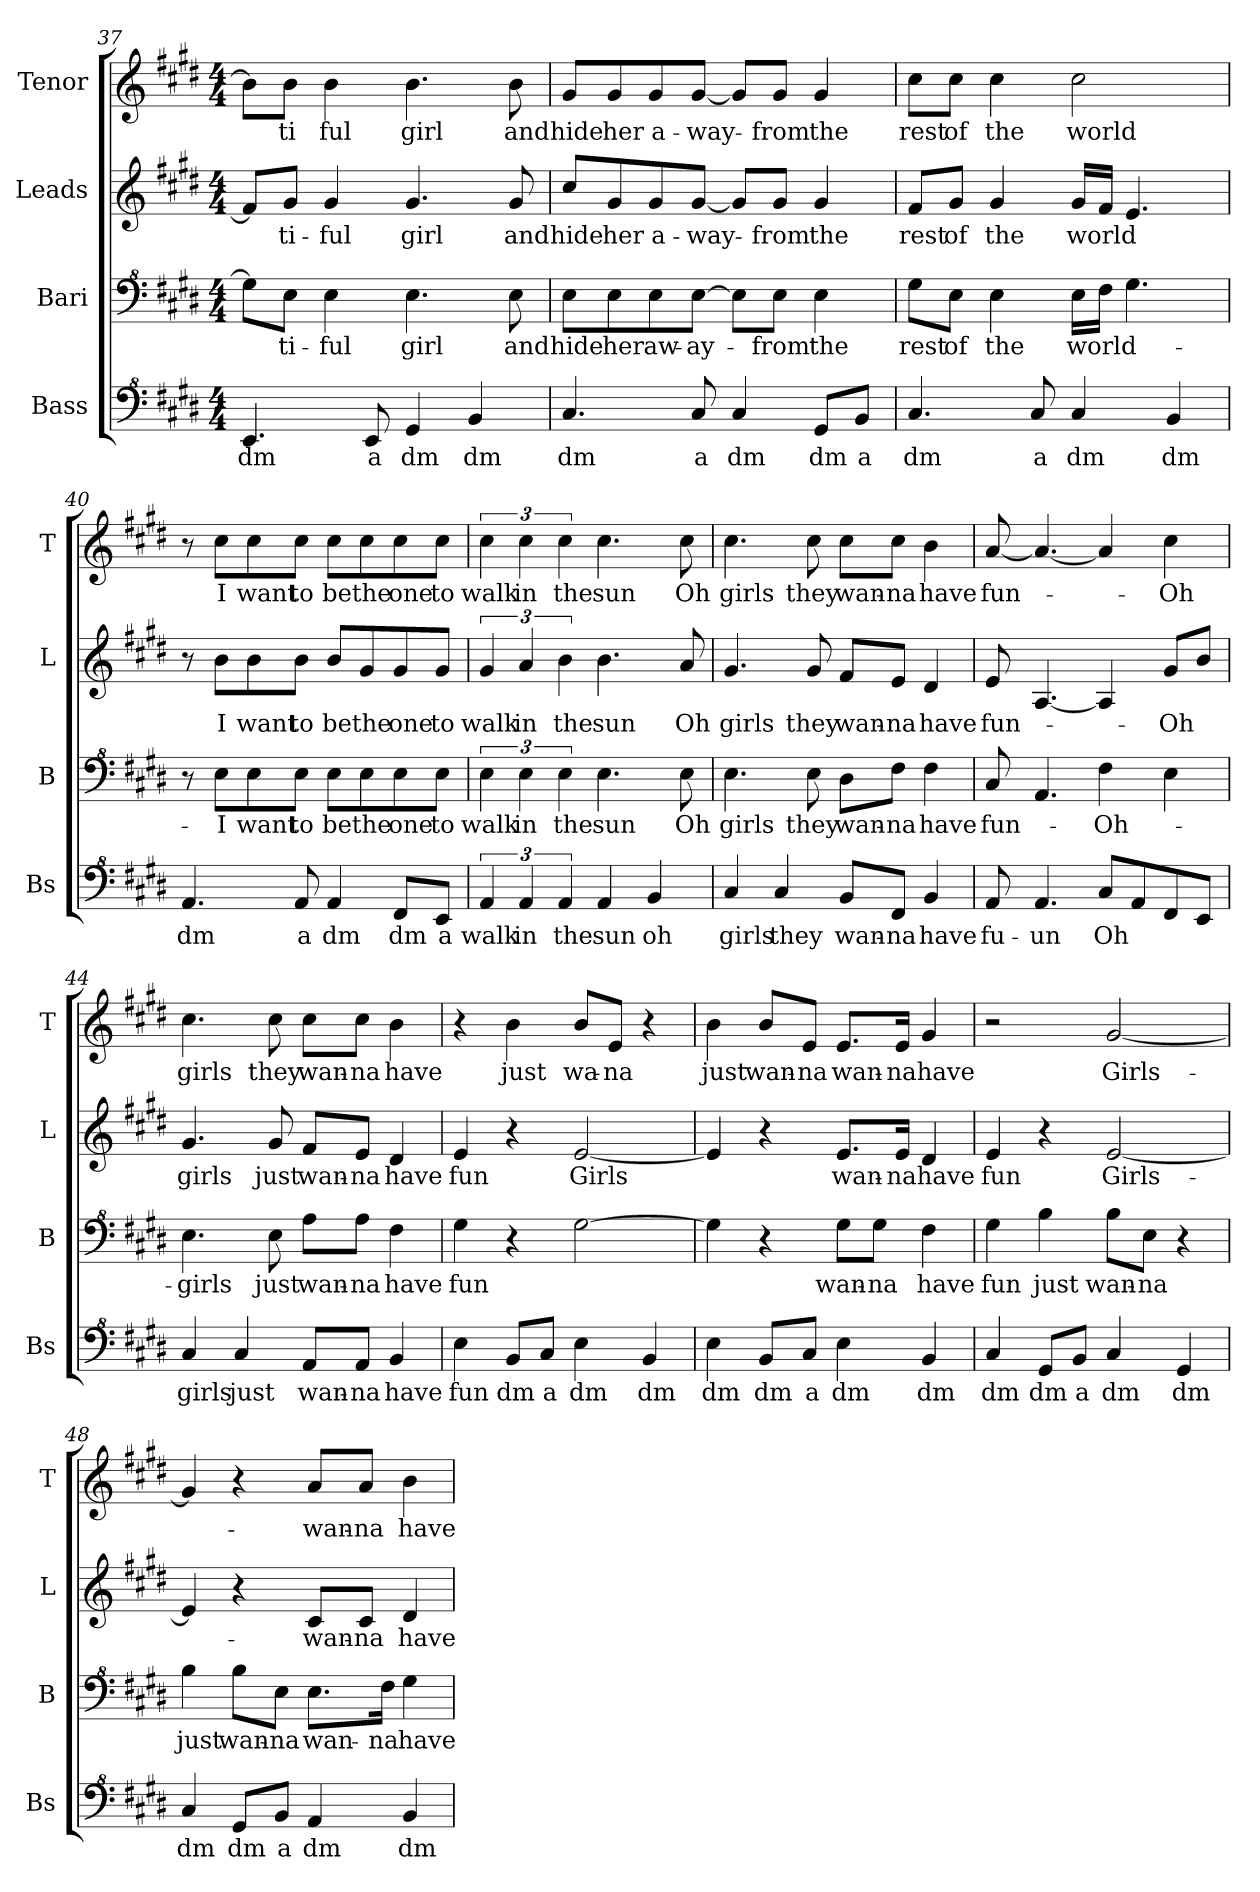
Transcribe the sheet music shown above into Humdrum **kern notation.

**kern	**text	**kern	**text	**kern	**text	**kern	**text
*part4	*part4	*part3	*part3	*part2	*part2	*part1	*part1
*staff4	*staff4	*staff3	*staff3	*staff2	*staff2	*staff1	*staff1
*I"Bass	*	*I"Bari	*	*I"Leads	*	*I"Tenor	*
*I'Bs	*	*I'B	*	*I'L	*	*I'T	*
*clefF^4	*	*clefF^4	*	*clefG2	*	*clefG2	*
*k[f#c#g#d#]	*	*k[f#c#g#d#]	*	*k[f#c#g#d#]	*	*k[f#c#g#d#]	*
*M4/4	*	*M4/4	*	*M4/4	*	*M4/4	*
=37	=37	=37	=37	=37	=37	=37	=37
!	!LO:LY:b	!	!	!	!	!	!
4.E/	dm	8g#\L]	.	8f#/L]	.	8b\L]	.
!	!	!	!LO:LY:b	!	!LO:LY:b	!	!LO:LY:b
.	.	8e\J	-ti-	8g#/J	-ti-	8b\J	-ti
!	!	!	!LO:LY:b	!	!LO:LY:b	!	!LO:LY:b
.	.	4e\	-ful	4g#/	-ful	4b\	ful
!	!LO:LY:b	!	!	!	!	!	!
8E/	a	.	.	.	.	.	.
!	!LO:LY:b	!	!LO:LY:b	!	!LO:LY:b	!	!LO:LY:b
4G#/	dm	4.e\	girl	4.g#/	girl	4.b\	girl
!	!LO:LY:b	!	!	!	!	!	!
4B/	dm	.	.	.	.	.	.
!	!	!	!LO:LY:b	!	!LO:LY:b	!	!LO:LY:b
.	.	8e\	and	8g#/	and	8b\	and
!!LO:LB:g=z
=38	=38	=38	=38	=38	=38	=38	=38
!	!LO:LY:b	!	!LO:LY:b	!	!LO:LY:b	!	!LO:LY:b
4.c#/	dm	8e\L	hide	8cc#/L	hide	8g#/L	hide
!	!	!	!LO:LY:b	!	!LO:LY:b	!	!LO:LY:b
.	.	8e\	her	8g#/	her	8g#/	her
!	!	!	!LO:LY:b	!	!LO:LY:b	!	!LO:LY:b
.	.	8e\	aw-	8g#/	a-	8g#/	a-
!	!LO:LY:b	!	!LO:LY:b	!	!LO:LY:b	!	!LO:LY:b
8c#/	a	[8e\J	-ay-	[8g#/J	-way-	[8g#/J	-way-
!	!LO:LY:b	!	!	!	!	!	!
4c#/	dm	8e\L]	.	8g#/L]	.	8g#/L]	.
!	!	!	!LO:LY:b	!	!LO:LY:b	!	!LO:LY:b
.	.	8e\J	-from	8g#/J	-from	8g#/J	-from
!	!LO:LY:b	!	!LO:LY:b	!	!LO:LY:b	!	!LO:LY:b
8G#/L	dm	4e\	the	4g#/	the	4g#/	the
!	!LO:LY:b	!	!	!	!	!	!
8B/J	a	.	.	.	.	.	.
=39	=39	=39	=39	=39	=39	=39	=39
!	!LO:LY:b	!	!LO:LY:b	!	!LO:LY:b	!	!LO:LY:b
4.c#/	dm	8g#\L	rest	8f#/L	rest	8cc#\L	rest
!	!	!	!LO:LY:b	!	!LO:LY:b	!	!LO:LY:b
.	.	8e\J	of	8g#/J	of	8cc#\J	of
!	!	!	!LO:LY:b	!	!LO:LY:b	!	!LO:LY:b
.	.	4e\	the	4g#/	the	4cc#\	the
!	!LO:LY:b	!	!	!	!	!	!
8c#/	a	.	.	.	.	.	.
!	!LO:LY:b	!	!LO:LY:b	!	!LO:LY:b	!	!LO:LY:b
4c#/	dm	16e\LL	world-	16g#/LL	world	2cc#\	world
.	.	16f#\JJ	.	16f#/JJ	.	.	.
.	.	4.g#\	.	4.e/	.	.	.
!	!LO:LY:b	!	!	!	!	!	!
4B/	dm	.	.	.	.	.	.
=40	=40	=40	=40	=40	=40	=40	=40
!	!LO:LY:b	!	!	!	!	!	!
4.A/	dm	8r	.	8r	.	8r	.
!	!	!	!LO:LY:b	!	!LO:LY:b	!	!LO:LY:b
.	.	8e\L	-I	8b\L	I	8cc#\L	I
!	!	!	!LO:LY:b	!	!LO:LY:b	!	!LO:LY:b
.	.	8e\	want	8b\	want	8cc#\	want
!	!LO:LY:b	!	!LO:LY:b	!	!LO:LY:b	!	!LO:LY:b
8A/	a	8e\J	to	8b\J	to	8cc#\J	to
!	!LO:LY:b	!	!LO:LY:b	!	!LO:LY:b	!	!LO:LY:b
4A/	dm	8e\L	be	8b/L	be	8cc#\L	be
!	!	!	!LO:LY:b	!	!LO:LY:b	!	!LO:LY:b
.	.	8e\	the	8g#/	the	8cc#\	the
!	!LO:LY:b	!	!LO:LY:b	!	!LO:LY:b	!	!LO:LY:b
8F#/L	dm	8e\	one	8g#/	one	8cc#\	one
!	!LO:LY:b	!	!LO:LY:b	!	!LO:LY:b	!	!LO:LY:b
8E/J	a	8e\J	to	8g#/J	to	8cc#\J	to
!!LO:PB:g=z
=41	=41	=41	=41	=41	=41	=41	=41
!	!LO:LY:b	!	!LO:LY:b	!	!LO:LY:b	!	!LO:LY:b
6A/	walk	6e\	walk	6g#/	walk	6cc#\	walk
!	!LO:LY:b	!	!LO:LY:b	!	!LO:LY:b	!	!LO:LY:b
6A/	in	6e\	in	6a/	in	6cc#\	in
!	!LO:LY:b	!	!LO:LY:b	!	!LO:LY:b	!	!LO:LY:b
6A/	the	6e\	the	6b\	the	6cc#\	the
!	!LO:LY:b	!	!LO:LY:b	!	!LO:LY:b	!	!LO:LY:b
4A/	sun	4.e\	sun	4.b\	sun	4.cc#\	sun
!	!LO:LY:b	!	!	!	!	!	!
4B/	oh	.	.	.	.	.	.
!	!	!	!LO:LY:b	!	!LO:LY:b	!	!LO:LY:b
.	.	8e\	Oh	8a/	Oh	8cc#\	Oh
=42	=42	=42	=42	=42	=42	=42	=42
!	!LO:LY:b	!	!LO:LY:b	!	!LO:LY:b	!	!LO:LY:b
4c#/	girls	4.e\	girls	4.g#/	girls	4.cc#\	girls
!	!LO:LY:b	!	!	!	!	!	!
4c#/	they	.	.	.	.	.	.
!	!	!	!LO:LY:b	!	!LO:LY:b	!	!LO:LY:b
.	.	8e\	they	8g#/	they	8cc#\	they
!	!LO:LY:b	!	!LO:LY:b	!	!LO:LY:b	!	!LO:LY:b
8B/L	wan-	8d#\L	wan-	8f#/L	wan-	8cc#\L	wan-
!	!LO:LY:b	!	!LO:LY:b	!	!LO:LY:b	!	!LO:LY:b
8F#/J	-na	8f#\J	-na	8e/J	-na	8cc#\J	-na
!	!LO:LY:b	!	!LO:LY:b	!	!LO:LY:b	!	!LO:LY:b
4B/	have	4f#\	have	4d#/	have	4b\	have
=43	=43	=43	=43	=43	=43	=43	=43
!	!LO:LY:b	!	!LO:LY:b	!	!LO:LY:b	!	!LO:LY:b
8A/	fu-	8c#/	fun-	8e/	fun-	[8a/	fun-
!	!LO:LY:b	!	!	!	!	!	!
4.A/	-un	4.A/	.	[4.A/	.	4.a/_	.
!	!LO:LY:b	!	!LO:LY:b	!	!	!	!
8c#/L	Oh	4f#\	-Oh-	4A/]	.	4a/]	.
8A/	.	.	.	.	.	.	.
!	!	!	!	!	!LO:LY:b	!	!LO:LY:b
8F#/	.	4e\	.	8g#/L	-Oh	4cc#\	-Oh
8E/J	.	.	.	8b/J	.	.	.
=44	=44	=44	=44	=44	=44	=44	=44
!	!LO:LY:b	!	!LO:LY:b	!	!LO:LY:b	!	!LO:LY:b
4c#/	girls	4.e\	-girls	4.g#/	-girls	4.cc#\	girls
!	!LO:LY:b	!	!	!	!	!	!
4c#/	just	.	.	.	.	.	.
!	!	!	!LO:LY:b	!	!LO:LY:b	!	!LO:LY:b
.	.	8e\	just	8g#/	just	8cc#\	they
!	!LO:LY:b	!	!LO:LY:b	!	!LO:LY:b	!	!LO:LY:b
8A/L	wan-	8a\L	wan-	8f#/L	wan-	8cc#\L	wan-
!	!LO:LY:b	!	!LO:LY:b	!	!LO:LY:b	!	!LO:LY:b
8A/J	-na	8a\J	-na	8e/J	-na	8cc#\J	-na
!	!LO:LY:b	!	!LO:LY:b	!	!LO:LY:b	!	!LO:LY:b
4B/	have	4f#\	have	4d#/	have	4b\	have
!!LO:LB:g=z
=45	=45	=45	=45	=45	=45	=45	=45
!	!LO:LY:b	!	!LO:LY:b	!	!LO:LY:b	!	!
4e\	fun	4g#\	fun	4e/	fun	4r	.
!	!LO:LY:b	!	!	!	!	!	!LO:LY:b
8B/L	dm	4r	.	4r	.	4b\	just
!	!LO:LY:b	!	!	!	!	!	!
8c#/J	a	.	.	.	.	.	.
!	!LO:LY:b	!	!	!	!LO:LY:b	!	!LO:LY:b
4e\	dm	[2g#\	.	[2e/	Girls	8b/L	wa-
!	!	!	!	!	!	!	!LO:LY:b
.	.	.	.	.	.	8e/J	-na
!	!LO:LY:b	!	!	!	!	!	!
4B/	dm	.	.	.	.	4r	.
=46	=46	=46	=46	=46	=46	=46	=46
!	!LO:LY:b	!	!	!	!	!	!LO:LY:b
4e\	dm	4g#\]	.	4e/]	.	4b\	just
!	!LO:LY:b	!	!	!	!	!	!LO:LY:b
8B/L	dm	4r	.	4r	.	8b/L	wan-
!	!LO:LY:b	!	!	!	!	!	!LO:LY:b
8c#/J	a	.	.	.	.	8e/J	-na
!	!LO:LY:b	!	!LO:LY:b	!	!LO:LY:b	!	!LO:LY:b
4e\	dm	8g#\L	wan-	8.e/L	wan-	8.e/L	wan-
!	!	!	!LO:LY:b	!	!	!	!
.	.	8g#\J	-na	.	.	.	.
!	!	!	!	!	!LO:LY:b	!	!LO:LY:b
.	.	.	.	16e/Jk	-na	16e/Jk	-na
!	!LO:LY:b	!	!LO:LY:b	!	!LO:LY:b	!	!LO:LY:b
4B/	dm	4f#\	have	4d#/	have	4g#/	have
=47	=47	=47	=47	=47	=47	=47	=47
!	!LO:LY:b	!	!LO:LY:b	!	!LO:LY:b	!	!
4c#/	dm	4g#\	fun	4e/	fun	2r	.
!	!LO:LY:b	!	!LO:LY:b	!	!	!	!
8G#/L	dm	4b\	just	4r	.	.	.
!	!LO:LY:b	!	!	!	!	!	!
8B/J	a	.	.	.	.	.	.
!	!LO:LY:b	!	!LO:LY:b	!	!LO:LY:b	!	!LO:LY:b
4c#/	dm	8b\L	wan-	[2e/	Girls-	[2g#/	Girls-
!	!	!	!LO:LY:b	!	!	!	!
.	.	8e\J	-na	.	.	.	.
!	!LO:LY:b	!	!	!	!	!	!
4G#/	dm	4r	.	.	.	.	.
!!LO:PB:g=z
=48	=48	=48	=48	=48	=48	=48	=48
!	!LO:LY:b	!	!LO:LY:b	!	!	!	!
4c#/	dm	4b\	just	4e/]	.	4g#/]	.
!	!LO:LY:b	!	!LO:LY:b	!	!	!	!
8G#/L	dm	8b\L	wan-	4r	.	4r	.
!	!LO:LY:b	!	!LO:LY:b	!	!	!	!
8B/J	a	8e\J	-na	.	.	.	.
!	!LO:LY:b	!	!LO:LY:b	!	!LO:LY:b	!	!LO:LY:b
4A/	dm	8.e\L	wan-	8c#/L	-wan-	8a/L	-wan-
!	!	!	!	!	!LO:LY:b	!	!LO:LY:b
.	.	.	.	8c#/J	-na	8a/J	-na
!	!	!	!LO:LY:b	!	!	!	!
.	.	16f#\Jk	-na	.	.	.	.
!	!LO:LY:b	!	!LO:LY:b	!	!LO:LY:b	!	!LO:LY:b
4B/	dm	4g#\	have	4d#/	have	4b\	have
=	=	=	=	=	=	=	=
*-	*-	*-	*-	*-	*-	*-	*-
